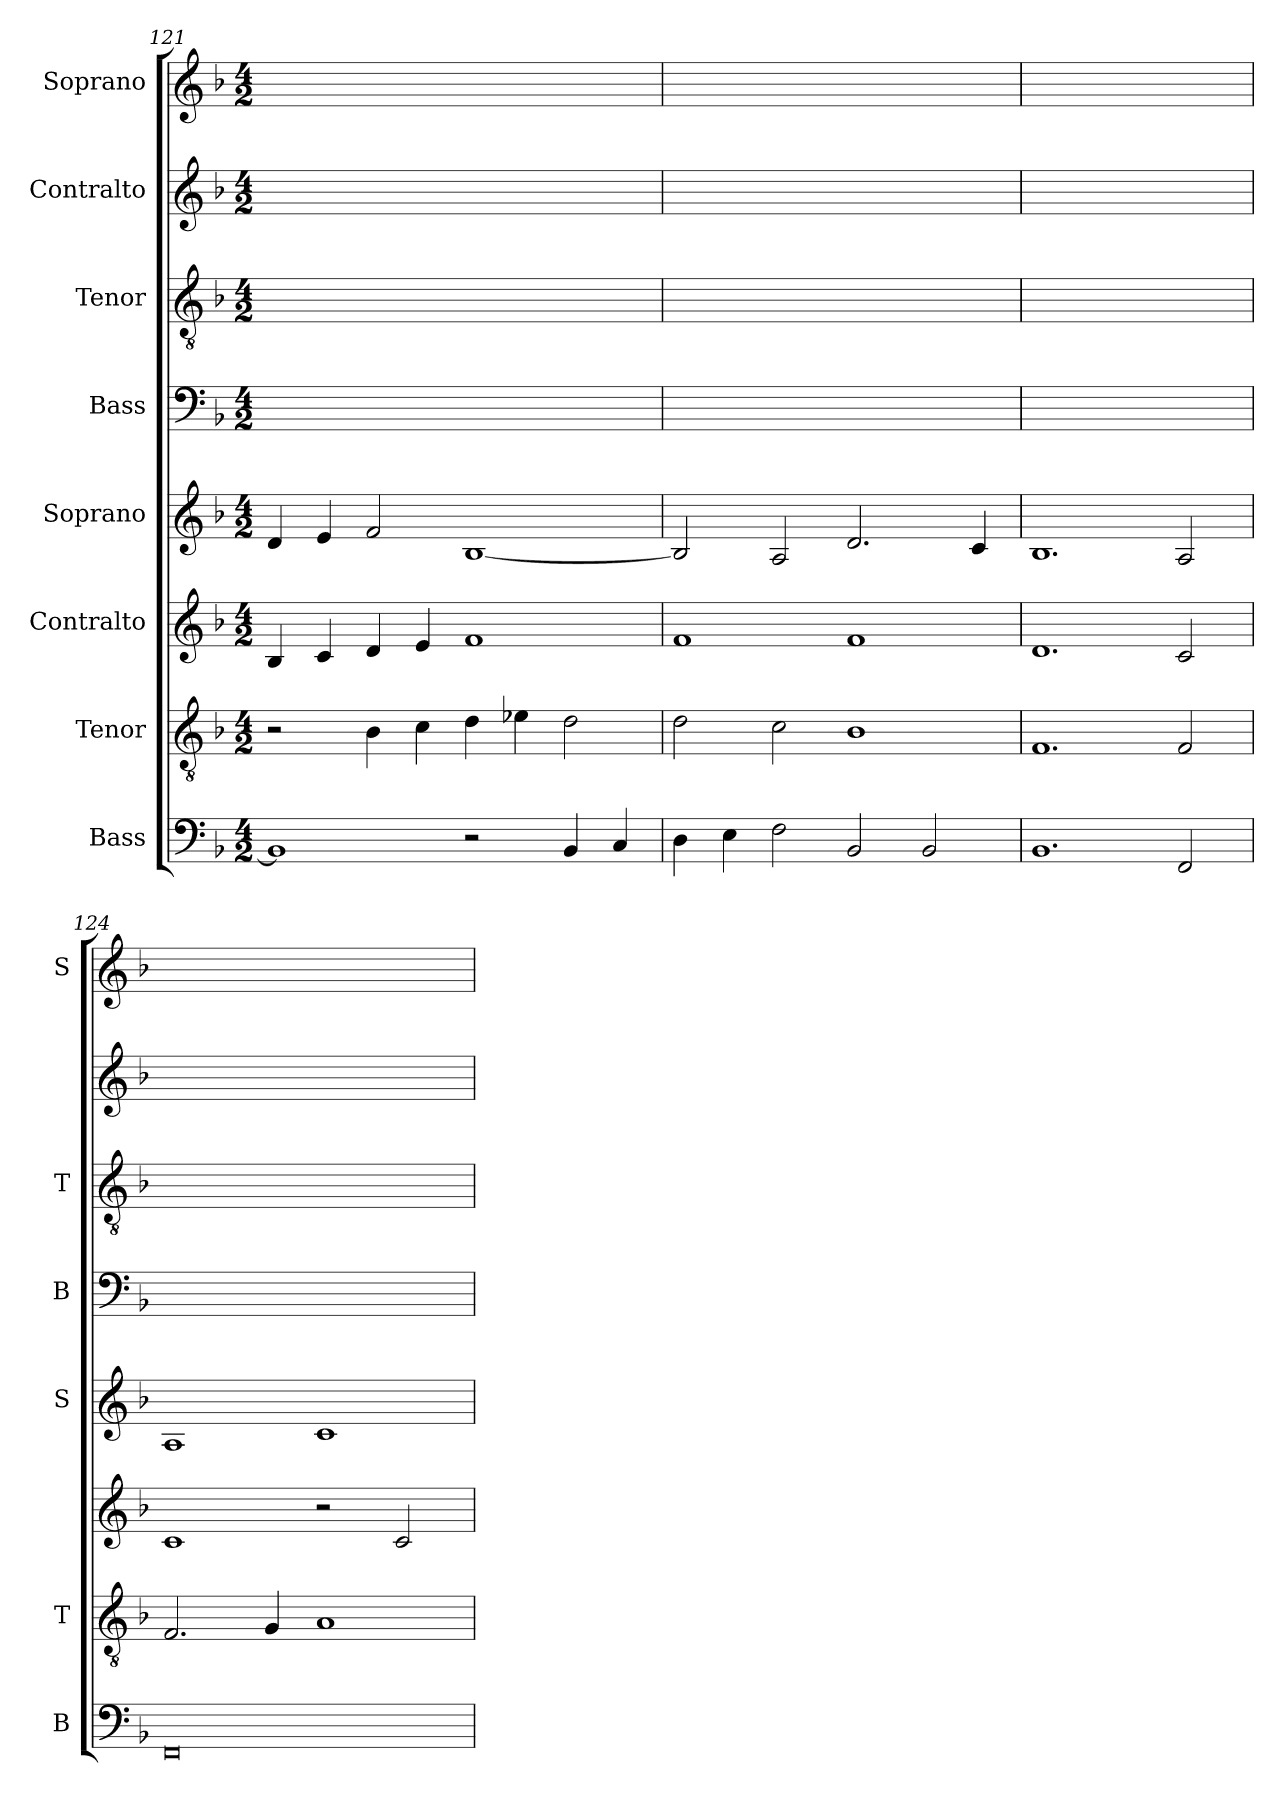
**kern	**kern	**kern	**kern	**kern	**kern	**kern	**kern
*part8	*part7	*part6	*part5	*part4	*part3	*part2	*part1
*staff8	*staff7	*staff6	*staff5	*staff4	*staff3	*staff2	*staff1
*I"Bass	*I"Tenor	*I"Contralto	*I"Soprano	*I"Bass	*I"Tenor	*I"Contralto	*I"Soprano
*I'B	*I'T	*	*I'S	*I'B	*I'T	*	*I'S
*clefF4	*clefGv2	*clefG2	*clefG2	*clefF4	*clefGv2	*clefG2	*clefG2
*k[b-]	*k[b-]	*k[b-]	*k[b-]	*k[b-]	*k[b-]	*k[b-]	*k[b-]
*F:ion	*F:ion	*F:ion	*F:ion	*F:ion	*F:ion	*F:ion	*F:ion
*M4/2	*M4/2	*M4/2	*M4/2	*M4/2	*M4/2	*M4/2	*M4/2
=121	=121	=121	=121	=121	=121	=121	=121
1BB-]	2r	4B-	4d	0ryy	0ryy	0ryy	0ryy
.	.	4c	4e	.	.	.	.
.	4B-	4d	2f	.	.	.	.
.	4c	4e	.	.	.	.	.
2r	4d	1f	[1B-	.	.	.	.
.	4e-X	.	.	.	.	.	.
4BB-	2d	.	.	.	.	.	.
4C	.	.	.	.	.	.	.
=122	=122	=122	=122	=122	=122	=122	=122
4D	2d	1f	2B-]	0ryy	0ryy	0ryy	0ryy
4E	.	.	.	.	.	.	.
2F	2c	.	2A	.	.	.	.
2BB-	1B-	1f	2.d	.	.	.	.
2BB-	.	.	.	.	.	.	.
.	.	.	4c	.	.	.	.
=123	=123	=123	=123	=123	=123	=123	=123
1.BB-	1.F	1.d	1.B-	0ryy	0ryy	0ryy	0ryy
2FF	2F	2c	2A	.	.	.	.
=124	=124	=124	=124	=124	=124	=124	=124
0FF	2.F	1c	1A	0ryy	0ryy	0ryy	0ryy
.	4G	.	.	.	.	.	.
.	1A	2r	1c	.	.	.	.
.	.	2c	.	.	.	.	.
=	=	=	=	=	=	=	=
*-	*-	*-	*-	*-	*-	*-	*-
